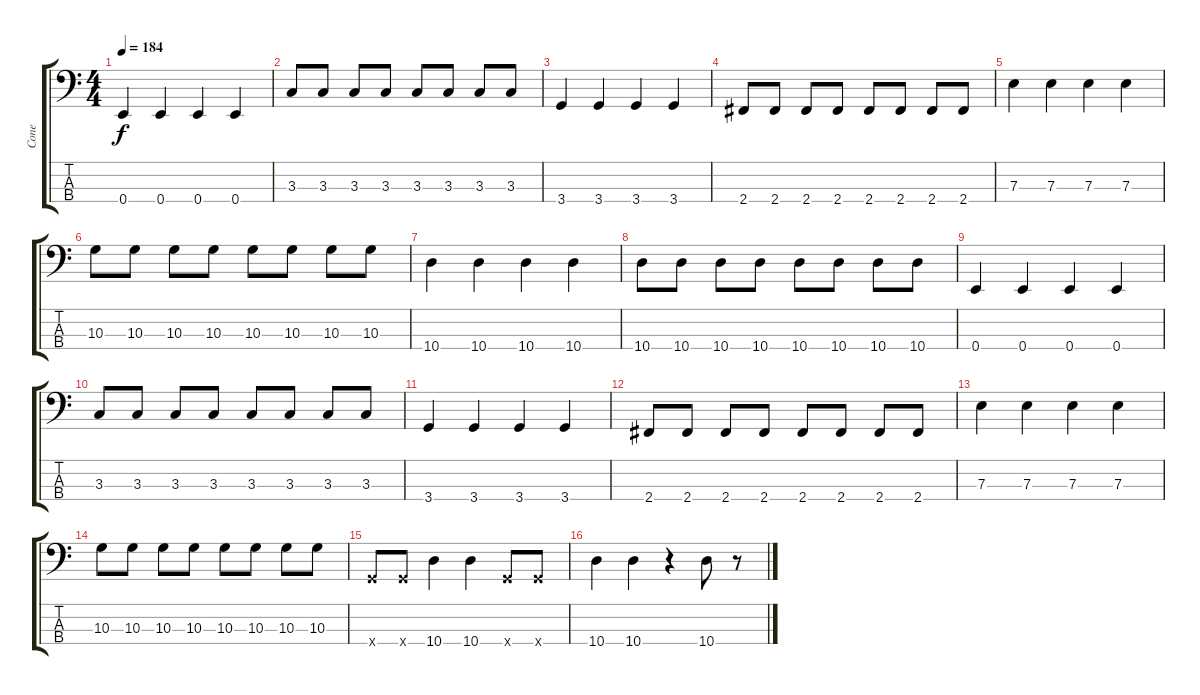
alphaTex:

\track ("Cone" "Cone") {instrument electricbassfinger}
\staff {score tabs}
\tuning (G2 D2 A1 E1) {hide}
\ts (4 4)
\tempo 184
\clef f4
\ks c
0.4.4{dy f} 0.4.4 0.4.4 0.4.4 |
3.3.8 3.3.8 3.3.8 3.3.8 3.3.8 3.3.8 3.3.8 3.3.8 |
3.4.4 3.4.4 3.4.4 3.4.4 |
2.4.8 2.4.8 2.4.8 2.4.8 2.4.8 2.4.8 2.4.8 2.4.8 |
7.3.4 7.3.4 7.3.4 7.3.4 |
10.3.8 10.3.8 10.3.8 10.3.8 10.3.8 10.3.8 10.3.8 10.3.8 |
10.4.4 10.4.4 10.4.4 10.4.4 |
10.4.8 10.4.8 10.4.8 10.4.8 10.4.8 10.4.8 10.4.8 10.4.8 |
0.4.4 0.4.4 0.4.4 0.4.4 |
3.3.8 3.3.8 3.3.8 3.3.8 3.3.8 3.3.8 3.3.8 3.3.8 |
3.4.4 3.4.4 3.4.4 3.4.4 |
2.4.8 2.4.8 2.4.8 2.4.8 2.4.8 2.4.8 2.4.8 2.4.8 |
7.3.4 7.3.4 7.3.4 7.3.4 |
10.3.8 10.3.8 10.3.8 10.3.8 10.3.8 10.3.8 10.3.8 10.3.8 |
3.4{x}.8 3.4{x}.8 10.4.4 10.4.4 3.4{x}.8 3.4{x}.8 |
10.4.4 10.4.4 r.4 10.4.8 r.8
